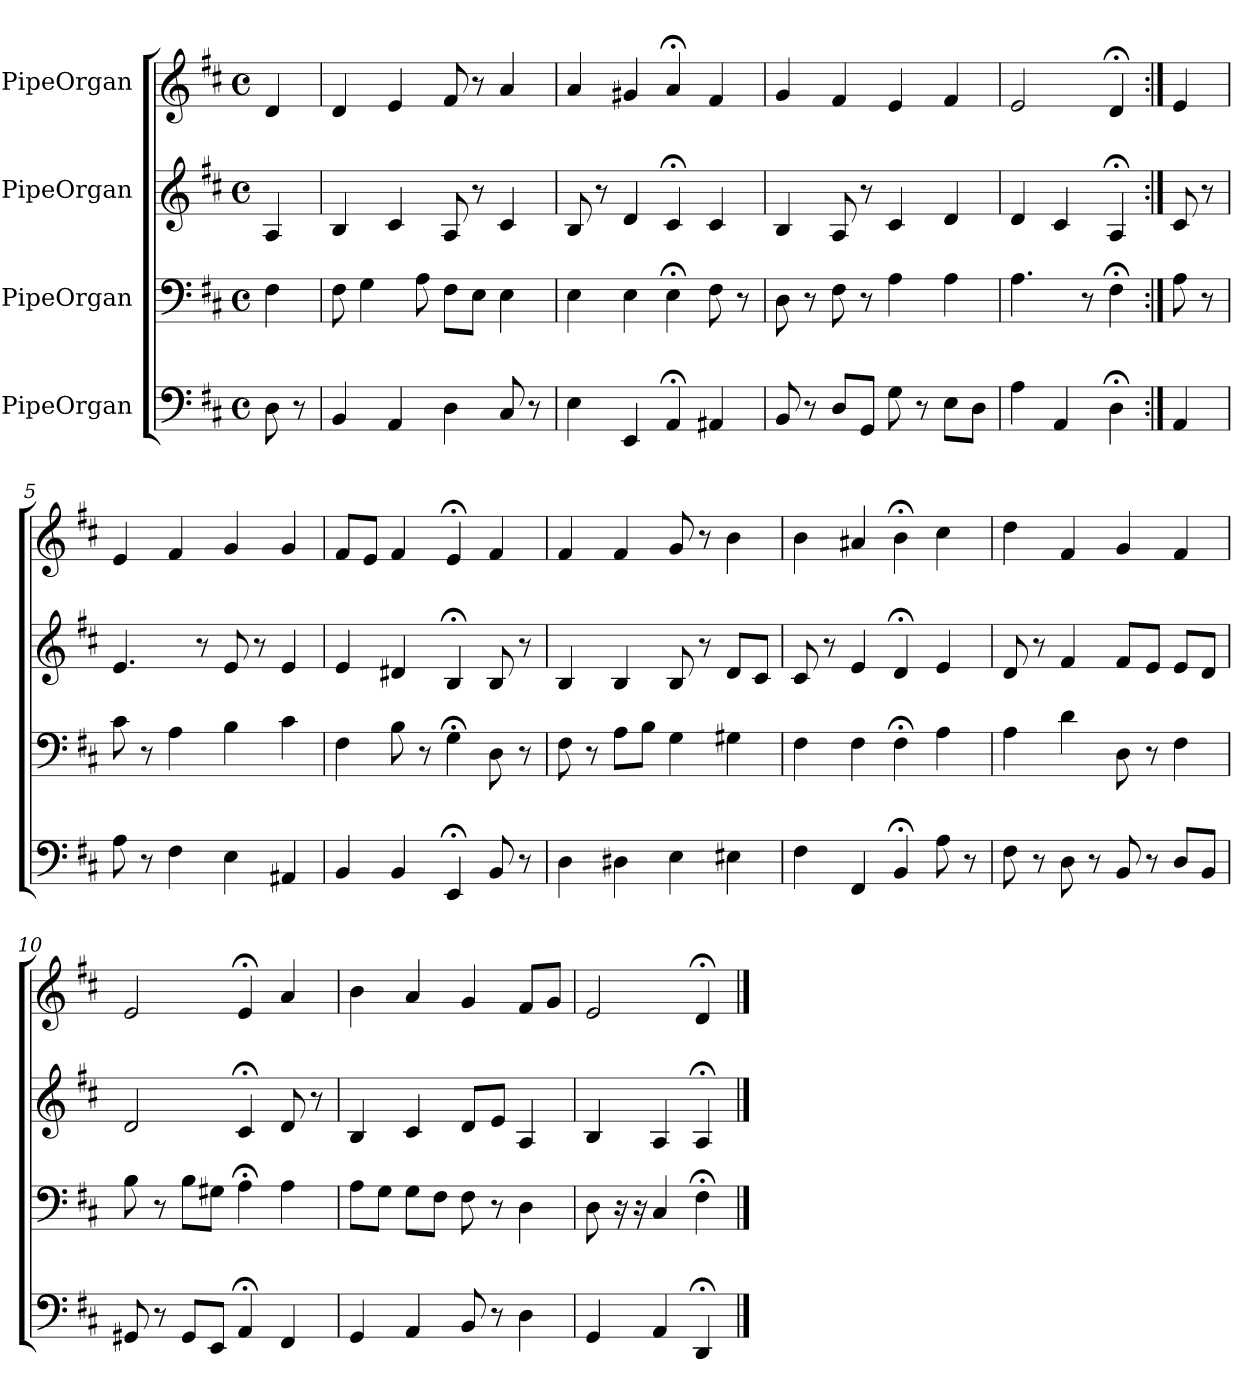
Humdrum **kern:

**kern	**kern	**kern	**kern
*part4	*part3	*part2	*part1
*staff4	*staff3	*staff2	*staff1
*I"PipeOrgan	*I"PipeOrgan	*I"PipeOrgan	*I"PipeOrgan
*k[f#c#]	*k[f#c#]	*k[f#c#]	*k[f#c#]
*D:	*D:	*D:	*D:
*M4/4	*M4/4	*M4/4	*M4/4
*met(c)	*met(c)	*met(c)	*met(c)
*MM60	*MM60	*MM60	*MM60
=	=	=	=
8D	4F#	4A	4d
8r	.	.	.
=1	=1	=1	=1
4BB	8F#	4B	4d
.	4G	.	.
4AA	.	4c#	4e
.	8A	.	.
4D	8F#L	8A	8f#
.	8EJ	8r	8r
8C#	4E	4c#	4a
8r	.	.	.
=2	=2	=2	=2
4E	4E	8B	4a
.	.	8r	.
4EE	4E	4d	4g#X
4AA;<	4E;<	4c#;<	4a;<
4AA#X	8F#	4c#	4f#
.	8r	.	.
=3	=3	=3	=3
8BB	8D	4B	4g
8r	8r	.	.
8DL	8F#	8A	4f#
8GGJ	8r	8r	.
8G	4A	4c#	4e
8r	.	.	.
8EL	4A	4d	4f#
8DJ	.	.	.
=4	=4	=4	=4
4A	4.A	4d	2e
4AA	.	4c#	.
.	8r	.	.
4D;<	4F#;<	4A;<	4d;<
=:|!	=:|!	=:|!	=:|!
4AA	8A	8c#	4e
.	8r	8r	.
=5	=5	=5	=5
8A	8c#	4.e	4e
8r	8r	.	.
4F#	4A	.	4f#
.	.	8r	.
4E	4B	8e	4g
.	.	8r	.
4AA#X	4c#	4e	4g
=6	=6	=6	=6
4BB	4F#	4e	8f#L
.	.	.	8eJ
4BB	8B	4d#X	4f#
.	8r	.	.
4EE;<	4G;<	4B;<	4e;<
8BB	8D	8B	4f#
8r	8r	8r	.
=7	=7	=7	=7
4D	8F#	4B	4f#
.	8r	.	.
4D#X	8AL	4B	4f#
.	8BJ	.	.
4E	4G	8B	8g
.	.	8r	8r
4E#X	4G#X	8dL	4b
.	.	8c#J	.
=8	=8	=8	=8
4F#	4F#	8c#	4b
.	.	8r	.
4FF#	4F#	4e	4a#X
4BB;<	4F#;<	4d;<	4b;<
8A	4A	4e	4cc#
8r	.	.	.
=9	=9	=9	=9
8F#	4A	8d	4dd
8r	.	8r	.
8D	4d	4f#	4f#
8r	.	.	.
8BB	8D	8f#L	4g
8r	8r	8eJ	.
8DL	4F#	8eL	4f#
8BBJ	.	8dJ	.
=10	=10	=10	=10
8GG#X	8B	2d	2e
8r	8r	.	.
8GG#L	8BL	.	.
8EEJ	8G#XJ	.	.
4AA;<	4A;<	4c#;<	4e;<
4FF#	4A	8d	4a
.	.	8r	.
=11	=11	=11	=11
4GG	8AL	4B	4b
.	8GJ	.	.
4AA	8GL	4c#	4a
.	8F#J	.	.
8BB	8F#	8dL	4g
8r	8r	8eJ	.
4D	4D	4A	8f#L
.	.	.	8gJ
=12	=12	=12	=12
4GG	8D	4B	2e
.	16r	.	.
.	16r	.	.
4AA	4C#	4A	.
4DD;<	4F#;<	4A;<	4d;<
==	==	==	==
*-	*-	*-	*-
